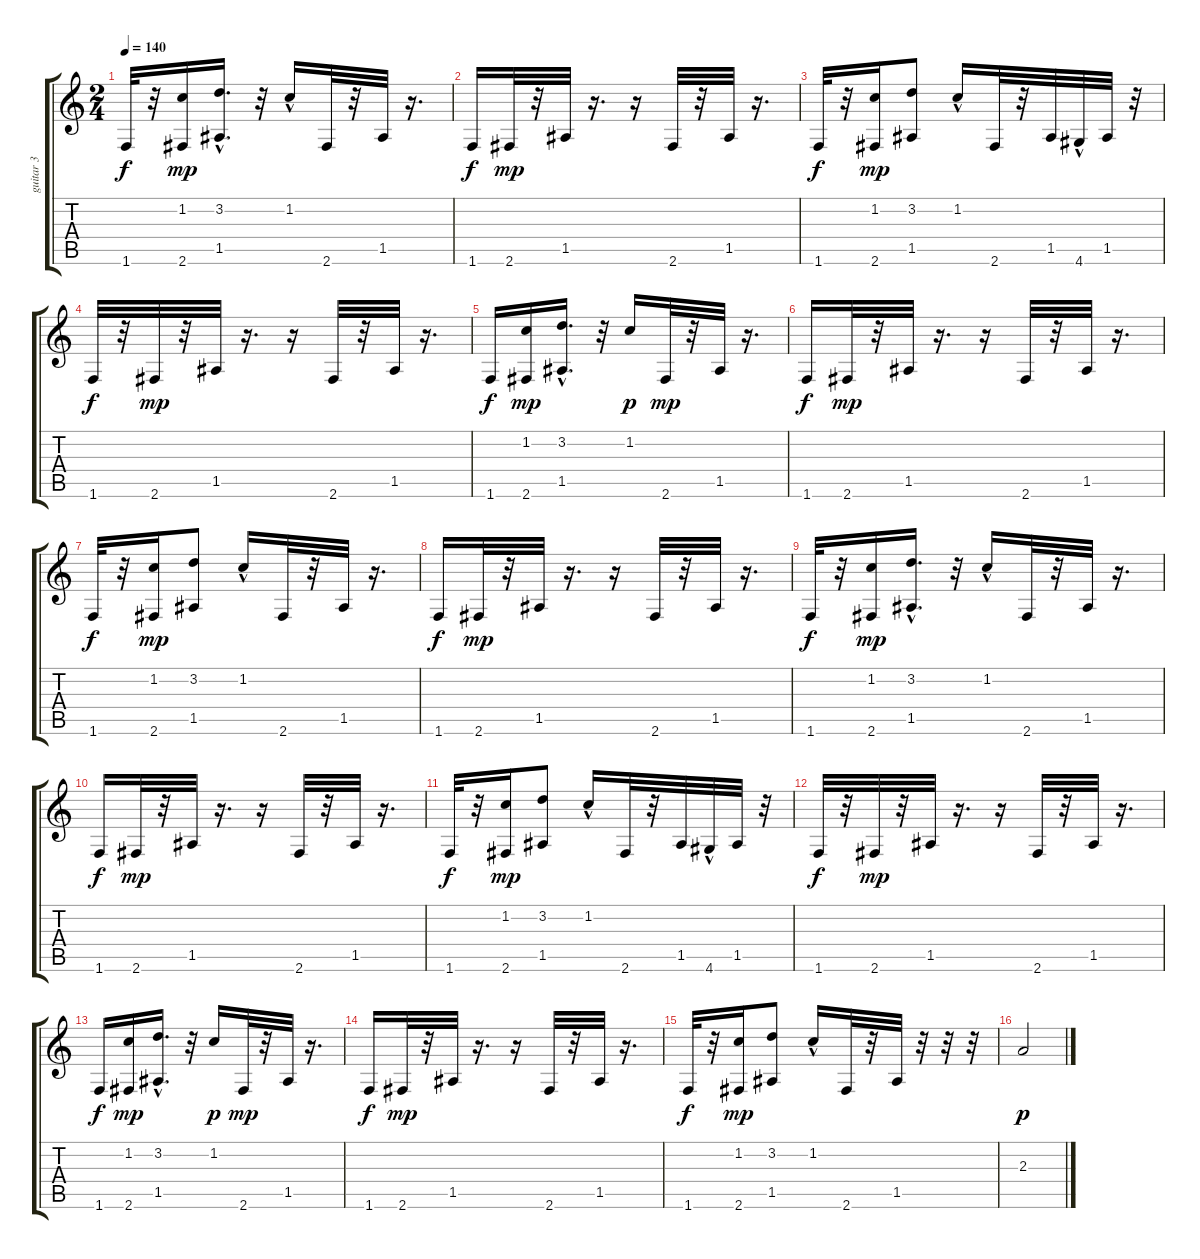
\track ("guitar 3" "guitar 3") {instrument acousticguitarsteel}
\staff {score tabs}
\tuning (E4 B3 G3 D3 A2 E2) {hide}
\ts (2 4)
\tempo 140
\clef g2
\ks c
1.6.32{dy f} r.32 (1.2 2.6).16{dy mp} (3.2{hac} 1.5).16{d} r.32 1.2{hac}.16 2.6.32 r.32 1.5.32 r.16{d} |
1.6.16{dy f} 2.6.32{dy mp} r.32 1.5.32 r.16{d} r.16 2.6.32 r.32 1.5.32 r.16{d} |
1.6.32{dy f} r.32 (1.2 2.6).16{dy mp} (3.2 1.5).8 1.2{hac}.16 2.6.32 r.32 1.5.32 4.6{hac}.32 1.5.32 r.32 |
1.6.32{dy f} r.32 2.6.32{dy mp} r.32 1.5.32 r.16{d} r.16 2.6.32 r.32 1.5.32 r.16{d} |
1.6.16{dy f} (1.2 2.6).16{dy mp} (3.2{hac} 1.5).16{d} r.32 1.2.16{dy p} 2.6.32{dy mp} r.32 1.5.32 r.16{d} |
1.6.16{dy f} 2.6.32{dy mp} r.32 1.5.32 r.16{d} r.16 2.6.32 r.32 1.5.32 r.16{d} |
1.6.32{dy f} r.32 (1.2 2.6).16{dy mp} (3.2 1.5).8 1.2{hac}.16 2.6.32 r.32 1.5.32 r.16{d} |
1.6.16{dy f} 2.6.32{dy mp} r.32 1.5.32 r.16{d} r.16 2.6.32 r.32 1.5.32 r.16{d} |
1.6.32{dy f} r.32 (1.2 2.6).16{dy mp} (3.2{hac} 1.5).16{d} r.32 1.2{hac}.16 2.6.32 r.32 1.5.32 r.16{d} |
1.6.16{dy f} 2.6.32{dy mp} r.32 1.5.32 r.16{d} r.16 2.6.32 r.32 1.5.32 r.16{d} |
1.6.32{dy f} r.32 (1.2 2.6).16{dy mp} (3.2 1.5).8 1.2{hac}.16 2.6.32 r.32 1.5.32 4.6{hac}.32 1.5.32 r.32 |
1.6.32{dy f} r.32 2.6.32{dy mp} r.32 1.5.32 r.16{d} r.16 2.6.32 r.32 1.5.32 r.16{d} |
1.6.16{dy f} (1.2 2.6).16{dy mp} (3.2{hac} 1.5).16{d} r.32 1.2.16{dy p} 2.6.32{dy mp} r.32 1.5.32 r.16{d} |
1.6.16{dy f} 2.6.32{dy mp} r.32 1.5.32 r.16{d} r.16{instrument acousticguitarsteel} 2.6.32 r.32 1.5.32 r.16{d} |
1.6.32{dy f} r.32 (1.2 2.6).16{dy mp} (3.2 1.5).8 1.2{hac}.16 2.6.32 r.32 1.5.32 r.32 r.32 r.32 |
2.3.2{dy p}
